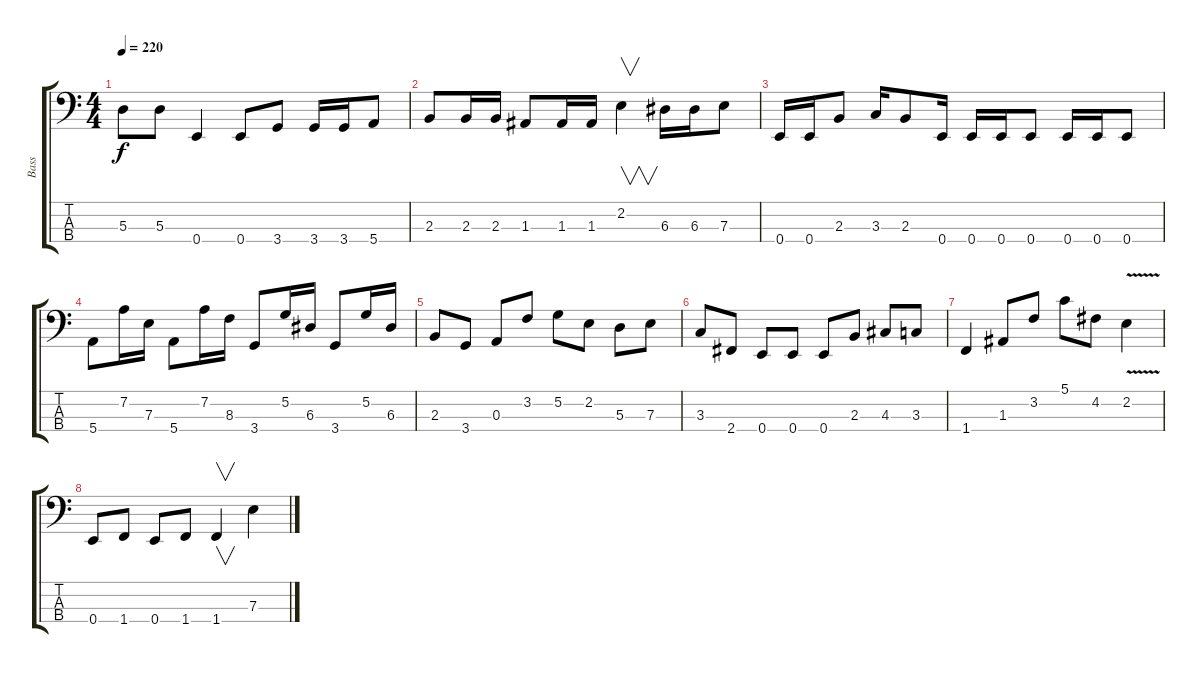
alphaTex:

\track ("Bass" "Bass") {instrument electricbasspick}
\staff {score tabs}
\tuning (G2 D2 A1 E1) {hide}
\ts (4 4)
\tempo 220
\clef f4
\ks c
5.3.8{dy f} 5.3.8 0.4.4 0.4.8 3.4.8 3.4.16 3.4.16 5.4.8 |
2.3.8 2.3.16 2.3.16 1.3.8 1.3.16 1.3.16 2.2.4{v} 6.3.16 6.3.16 7.3.8 |
0.4.16 0.4.16 2.3.8 3.3.16 2.3.8 0.4.16 0.4.16 0.4.16 0.4.8 0.4.16 0.4.16 0.4.8 |
5.4.8 7.2.16 7.3.16 5.4.8 7.2.16 8.3.16 3.4.8 5.2.16 6.3.16 3.4.8 5.2.16 6.3.16 |
2.3.8 3.4.8 0.3.8 3.2.8 5.2.8 2.2.8 5.3.8 7.3.8 |
3.3.8 2.4.8 0.4.8 0.4.8 0.4.8 2.3.8 4.3.8 3.3.8 |
1.4.4 1.3.8 3.2.8 5.1.8 4.2.8 2.2{v}.4 |
0.4.8 1.4.8 0.4.8 1.4.8 1.4.4{v} 7.3.4
